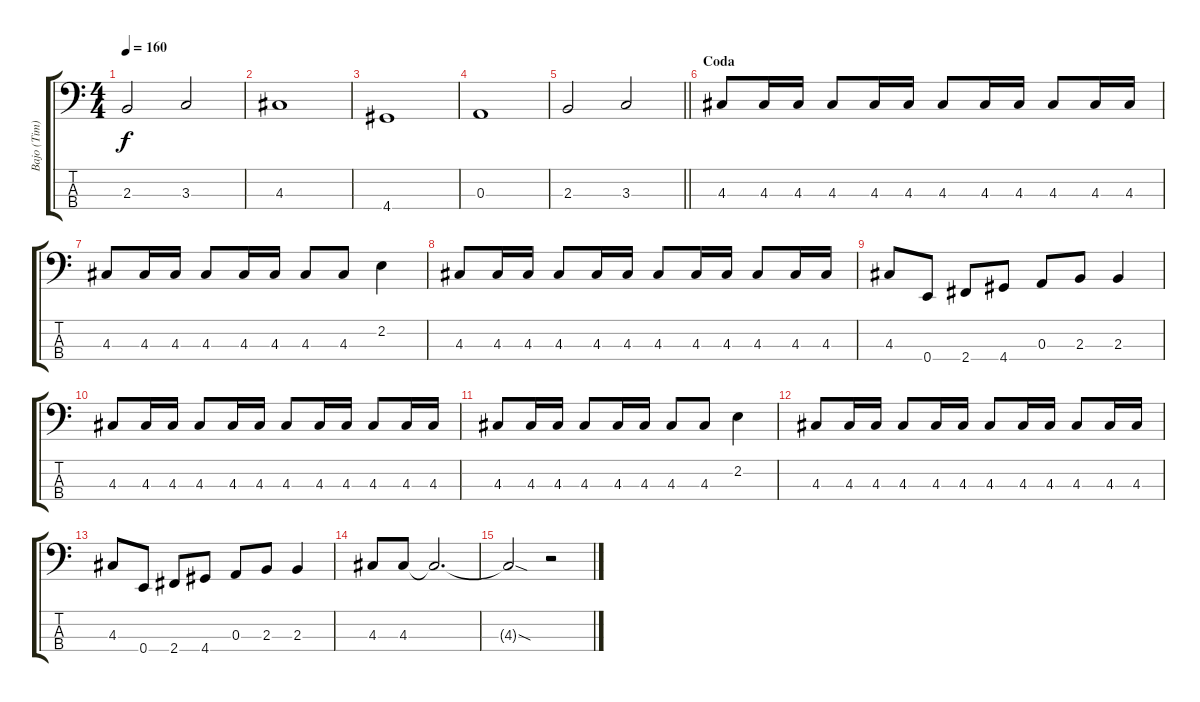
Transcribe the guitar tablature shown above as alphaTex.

\track ("Bajo (Tim)" "Bajo (Tim)") {instrument electricbassfinger}
\staff {score tabs}
\tuning (G2 D2 A1 E1) {hide}
\ts (4 4)
\tempo 160
\clef f4
\ks c
2.3.2{dy f} 3.3.2 |
4.3.1 |
4.4.1 |
0.3.1 |
\barLineRight lightlight
2.3.2 3.3.2 |
\section ("" "Coda")
4.3.8 4.3.16 4.3.16 4.3.8 4.3.16 4.3.16 4.3.8 4.3.16 4.3.16 4.3.8 4.3.16 4.3.16 |
4.3.8 4.3.16 4.3.16 4.3.8 4.3.16 4.3.16 4.3.8 4.3.8 2.2.4 |
4.3.8 4.3.16 4.3.16 4.3.8 4.3.16 4.3.16 4.3.8 4.3.16 4.3.16 4.3.8 4.3.16 4.3.16 |
4.3.8 0.4.8 2.4.8 4.4.8 0.3.8 2.3.8 2.3.4 |
4.3.8 4.3.16 4.3.16 4.3.8 4.3.16 4.3.16 4.3.8 4.3.16 4.3.16 4.3.8 4.3.16 4.3.16 |
4.3.8 4.3.16 4.3.16 4.3.8 4.3.16 4.3.16 4.3.8 4.3.8 2.2.4 |
4.3.8 4.3.16 4.3.16 4.3.8 4.3.16 4.3.16 4.3.8 4.3.16 4.3.16 4.3.8 4.3.16 4.3.16 |
4.3.8 0.4.8 2.4.8 4.4.8 0.3.8 2.3.8 2.3.4 |
4.3.8 4.3.8 4.3{t}.2{d} |
4.3{sod t}.2 r.2
